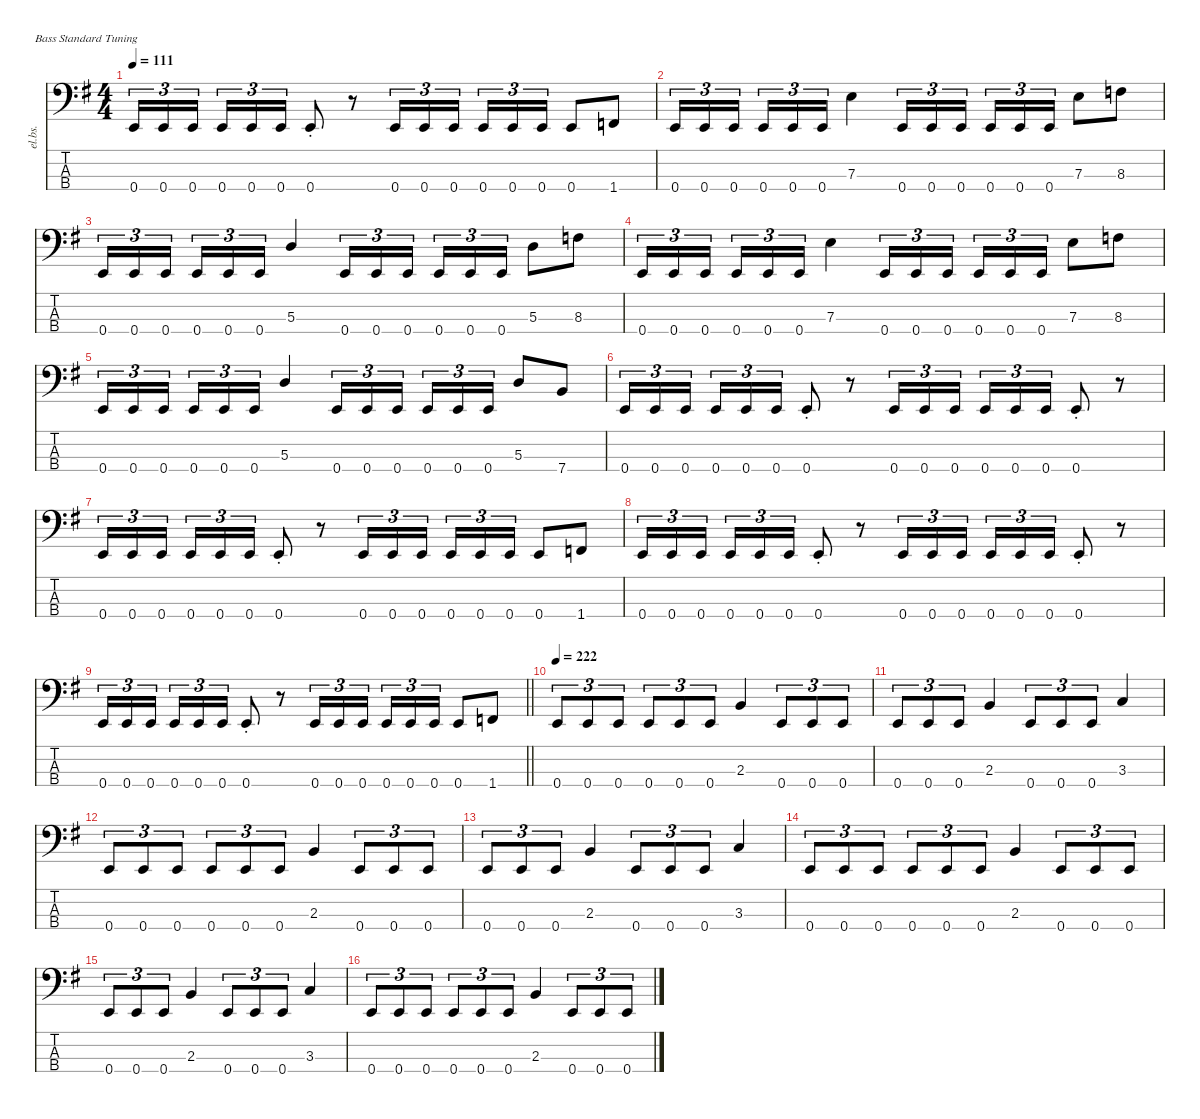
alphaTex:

\defaultSystemsLayout 4
\hideDynamics
\bracketExtendMode nobrackets
\otherSystemsTrackNameOrientation horizontal
\track ("Jason Newsted" "el.bs.") {defaultSystemsLayout 8 instrument electricbasspick}
\staff {score tabs}
\tuning (G2 D2 A1 E1)
\ts (4 4)
\tempo 111
\clef f4
\ks eminor
0.4{acc forcenatural}.16{tu (3 2) dy f beam Up} 0.4{acc forcenatural}.16{tu (3 2) beam Up} 0.4{acc forcenatural}.16{tu (3 2) beam Up} 0.4{acc forcenatural}.16{tu (3 2) beam Up} 0.4{acc forcenatural}.16{tu (3 2) beam Up} 0.4{acc forcenatural}.16{tu (3 2) beam Up} 0.4{st acc forcenatural}.8{beam Up} r.8{beam Up} 0.4{acc forcenatural}.16{tu (3 2) beam Up} 0.4{acc forcenatural}.16{tu (3 2) beam Up} 0.4{acc forcenatural}.16{tu (3 2) beam Up} 0.4{acc forcenatural}.16{tu (3 2) beam Up} 0.4{acc forcenatural}.16{tu (3 2) beam Up} 0.4{acc forcenatural}.16{tu (3 2) beam Up} 0.4{acc forcenatural}.8{beam Up} 1.4{acc forcenatural}.8{beam Up} |
0.4{acc forcenatural}.16{tu (3 2) beam Up} 0.4{acc forcenatural}.16{tu (3 2) beam Up} 0.4{acc forcenatural}.16{tu (3 2) beam Up} 0.4{acc forcenatural}.16{tu (3 2) beam Up} 0.4{acc forcenatural}.16{tu (3 2) beam Up} 0.4{acc forcenatural}.16{tu (3 2) beam Up} 7.3{acc forcenatural}.4{beam Down} 0.4{acc forcenatural}.16{tu (3 2) beam Up} 0.4{acc forcenatural}.16{tu (3 2) beam Up} 0.4{acc forcenatural}.16{tu (3 2) beam Up} 0.4{acc forcenatural}.16{tu (3 2) beam Up} 0.4{acc forcenatural}.16{tu (3 2) beam Up} 0.4{acc forcenatural}.16{tu (3 2) beam Up} 7.3{acc forcenatural}.8{beam Down} 8.3{acc forcenatural}.8{beam Down} |
0.4{acc forcenatural}.16{tu (3 2) beam Up} 0.4{acc forcenatural}.16{tu (3 2) beam Up} 0.4{acc forcenatural}.16{tu (3 2) beam Up} 0.4{acc forcenatural}.16{tu (3 2) beam Up} 0.4{acc forcenatural}.16{tu (3 2) beam Up} 0.4{acc forcenatural}.16{tu (3 2) beam Up} 5.3{acc forcenatural}.4{beam Up} 0.4{acc forcenatural}.16{tu (3 2) beam Up} 0.4{acc forcenatural}.16{tu (3 2) beam Up} 0.4{acc forcenatural}.16{tu (3 2) beam Up} 0.4{acc forcenatural}.16{tu (3 2) beam Up} 0.4{acc forcenatural}.16{tu (3 2) beam Up} 0.4{acc forcenatural}.16{tu (3 2) beam Up} 5.3{acc forcenatural}.8{beam Down} 8.3{acc forcenatural}.8{beam Down} |
0.4{acc forcenatural}.16{tu (3 2) beam Up} 0.4{acc forcenatural}.16{tu (3 2) beam Up} 0.4{acc forcenatural}.16{tu (3 2) beam Up} 0.4{acc forcenatural}.16{tu (3 2) beam Up} 0.4{acc forcenatural}.16{tu (3 2) beam Up} 0.4{acc forcenatural}.16{tu (3 2) beam Up} 7.3{acc forcenatural}.4{beam Down} 0.4{acc forcenatural}.16{tu (3 2) beam Up} 0.4{acc forcenatural}.16{tu (3 2) beam Up} 0.4{acc forcenatural}.16{tu (3 2) beam Up} 0.4{acc forcenatural}.16{tu (3 2) beam Up} 0.4{acc forcenatural}.16{tu (3 2) beam Up} 0.4{acc forcenatural}.16{tu (3 2) beam Up} 7.3{acc forcenatural}.8{beam Down} 8.3{acc forcenatural}.8{beam Down} |
0.4{acc forcenatural}.16{tu (3 2) beam Up} 0.4{acc forcenatural}.16{tu (3 2) beam Up} 0.4{acc forcenatural}.16{tu (3 2) beam Up} 0.4{acc forcenatural}.16{tu (3 2) beam Up} 0.4{acc forcenatural}.16{tu (3 2) beam Up} 0.4{acc forcenatural}.16{tu (3 2) beam Up} 5.3{acc forcenatural}.4{beam Up} 0.4{acc forcenatural}.16{tu (3 2) beam Up} 0.4{acc forcenatural}.16{tu (3 2) beam Up} 0.4{acc forcenatural}.16{tu (3 2) beam Up} 0.4{acc forcenatural}.16{tu (3 2) beam Up} 0.4{acc forcenatural}.16{tu (3 2) beam Up} 0.4{acc forcenatural}.16{tu (3 2) beam Up} 5.3{acc forcenatural}.8{beam Up} 7.4{acc forcenatural}.8{beam Up} |
0.4{acc forcenatural}.16{tu (3 2) beam Up} 0.4{acc forcenatural}.16{tu (3 2) beam Up} 0.4{acc forcenatural}.16{tu (3 2) beam Up} 0.4{acc forcenatural}.16{tu (3 2) beam Up} 0.4{acc forcenatural}.16{tu (3 2) beam Up} 0.4{acc forcenatural}.16{tu (3 2) beam Up} 0.4{st acc forcenatural}.8{beam Up} r.8{beam Up} 0.4{acc forcenatural}.16{tu (3 2) beam Up} 0.4{acc forcenatural}.16{tu (3 2) beam Up} 0.4{acc forcenatural}.16{tu (3 2) beam Up} 0.4{acc forcenatural}.16{tu (3 2) beam Up} 0.4{acc forcenatural}.16{tu (3 2) beam Up} 0.4{acc forcenatural}.16{tu (3 2) beam Up} 0.4{st acc forcenatural}.8{beam Up} r.8{beam Up} |
0.4{acc forcenatural}.16{tu (3 2) beam Up} 0.4{acc forcenatural}.16{tu (3 2) beam Up} 0.4{acc forcenatural}.16{tu (3 2) beam Up} 0.4{acc forcenatural}.16{tu (3 2) beam Up} 0.4{acc forcenatural}.16{tu (3 2) beam Up} 0.4{acc forcenatural}.16{tu (3 2) beam Up} 0.4{st acc forcenatural}.8{beam Up} r.8{beam Up} 0.4{acc forcenatural}.16{tu (3 2) beam Up} 0.4{acc forcenatural}.16{tu (3 2) beam Up} 0.4{acc forcenatural}.16{tu (3 2) beam Up} 0.4{acc forcenatural}.16{tu (3 2) beam Up} 0.4{acc forcenatural}.16{tu (3 2) beam Up} 0.4{acc forcenatural}.16{tu (3 2) beam Up} 0.4{acc forcenatural}.8{beam Up} 1.4{acc forcenatural}.8{beam Up} |
0.4{acc forcenatural}.16{tu (3 2) beam Up} 0.4{acc forcenatural}.16{tu (3 2) beam Up} 0.4{acc forcenatural}.16{tu (3 2) beam Up} 0.4{acc forcenatural}.16{tu (3 2) beam Up} 0.4{acc forcenatural}.16{tu (3 2) beam Up} 0.4{acc forcenatural}.16{tu (3 2) beam Up} 0.4{st acc forcenatural}.8{beam Up} r.8{beam Up} 0.4{acc forcenatural}.16{tu (3 2) beam Up} 0.4{acc forcenatural}.16{tu (3 2) beam Up} 0.4{acc forcenatural}.16{tu (3 2) beam Up} 0.4{acc forcenatural}.16{tu (3 2) beam Up} 0.4{acc forcenatural}.16{tu (3 2) beam Up} 0.4{acc forcenatural}.16{tu (3 2) beam Up} 0.4{st acc forcenatural}.8{beam Up} r.8{beam Up} |
\barLineRight lightlight
0.4{acc forcenatural}.16{tu (3 2) beam Up} 0.4{acc forcenatural}.16{tu (3 2) beam Up} 0.4{acc forcenatural}.16{tu (3 2) beam Up} 0.4{acc forcenatural}.16{tu (3 2) beam Up} 0.4{acc forcenatural}.16{tu (3 2) beam Up} 0.4{acc forcenatural}.16{tu (3 2) beam Up} 0.4{st acc forcenatural}.8{beam Up} r.8{beam Up} 0.4{acc forcenatural}.16{tu (3 2) beam Up} 0.4{acc forcenatural}.16{tu (3 2) beam Up} 0.4{acc forcenatural}.16{tu (3 2) beam Up} 0.4{acc forcenatural}.16{tu (3 2) beam Up} 0.4{acc forcenatural}.16{tu (3 2) beam Up} 0.4{acc forcenatural}.16{tu (3 2) beam Up} 0.4{acc forcenatural}.8{beam Up} 1.4{acc forcenatural}.8{beam Up} |
\tempo 222
0.4{acc forcenatural}.8{tu (3 2) beam Up} 0.4{acc forcenatural}.8{tu (3 2) beam Up} 0.4{acc forcenatural}.8{tu (3 2) beam Up} 0.4{acc forcenatural}.8{tu (3 2) beam Up} 0.4{acc forcenatural}.8{tu (3 2) beam Up} 0.4{acc forcenatural}.8{tu (3 2) beam Up} 2.3{acc forcenatural}.4{beam Up} 0.4{acc forcenatural}.8{tu (3 2) beam Up} 0.4{acc forcenatural}.8{tu (3 2) beam Up} 0.4{acc forcenatural}.8{tu (3 2) beam Up} |
0.4{acc forcenatural}.8{tu (3 2) beam Up} 0.4{acc forcenatural}.8{tu (3 2) beam Up} 0.4{acc forcenatural}.8{tu (3 2) beam Up} 2.3{acc forcenatural}.4{beam Up} 0.4{acc forcenatural}.8{tu (3 2) beam Up} 0.4{acc forcenatural}.8{tu (3 2) beam Up} 0.4{acc forcenatural}.8{tu (3 2) beam Up} 3.3{acc forcenatural}.4{beam Up} |
0.4{acc forcenatural}.8{tu (3 2) beam Up} 0.4{acc forcenatural}.8{tu (3 2) beam Up} 0.4{acc forcenatural}.8{tu (3 2) beam Up} 0.4{acc forcenatural}.8{tu (3 2) beam Up} 0.4{acc forcenatural}.8{tu (3 2) beam Up} 0.4{acc forcenatural}.8{tu (3 2) beam Up} 2.3{acc forcenatural}.4{beam Up} 0.4{acc forcenatural}.8{tu (3 2) beam Up} 0.4{acc forcenatural}.8{tu (3 2) beam Up} 0.4{acc forcenatural}.8{tu (3 2) beam Up} |
0.4{acc forcenatural}.8{tu (3 2) beam Up} 0.4{acc forcenatural}.8{tu (3 2) beam Up} 0.4{acc forcenatural}.8{tu (3 2) beam Up} 2.3{acc forcenatural}.4{beam Up} 0.4{acc forcenatural}.8{tu (3 2) beam Up} 0.4{acc forcenatural}.8{tu (3 2) beam Up} 0.4{acc forcenatural}.8{tu (3 2) beam Up} 3.3{acc forcenatural}.4{beam Up} |
0.4{acc forcenatural}.8{tu (3 2) beam Up} 0.4{acc forcenatural}.8{tu (3 2) beam Up} 0.4{acc forcenatural}.8{tu (3 2) beam Up} 0.4{acc forcenatural}.8{tu (3 2) beam Up} 0.4{acc forcenatural}.8{tu (3 2) beam Up} 0.4{acc forcenatural}.8{tu (3 2) beam Up} 2.3{acc forcenatural}.4{beam Up} 0.4{acc forcenatural}.8{tu (3 2) beam Up} 0.4{acc forcenatural}.8{tu (3 2) beam Up} 0.4{acc forcenatural}.8{tu (3 2) beam Up} |
0.4{acc forcenatural}.8{tu (3 2) beam Up} 0.4{acc forcenatural}.8{tu (3 2) beam Up} 0.4{acc forcenatural}.8{tu (3 2) beam Up} 2.3{acc forcenatural}.4{beam Up} 0.4{acc forcenatural}.8{tu (3 2) beam Up} 0.4{acc forcenatural}.8{tu (3 2) beam Up} 0.4{acc forcenatural}.8{tu (3 2) beam Up} 3.3{acc forcenatural}.4{beam Up} |
0.4{acc forcenatural}.8{tu (3 2) beam Up} 0.4{acc forcenatural}.8{tu (3 2) beam Up} 0.4{acc forcenatural}.8{tu (3 2) beam Up} 0.4{acc forcenatural}.8{tu (3 2) beam Up} 0.4{acc forcenatural}.8{tu (3 2) beam Up} 0.4{acc forcenatural}.8{tu (3 2) beam Up} 2.3{acc forcenatural}.4{beam Up} 0.4{acc forcenatural}.8{tu (3 2) beam Up} 0.4{acc forcenatural}.8{tu (3 2) beam Up} 0.4{acc forcenatural}.8{tu (3 2) beam Up}
